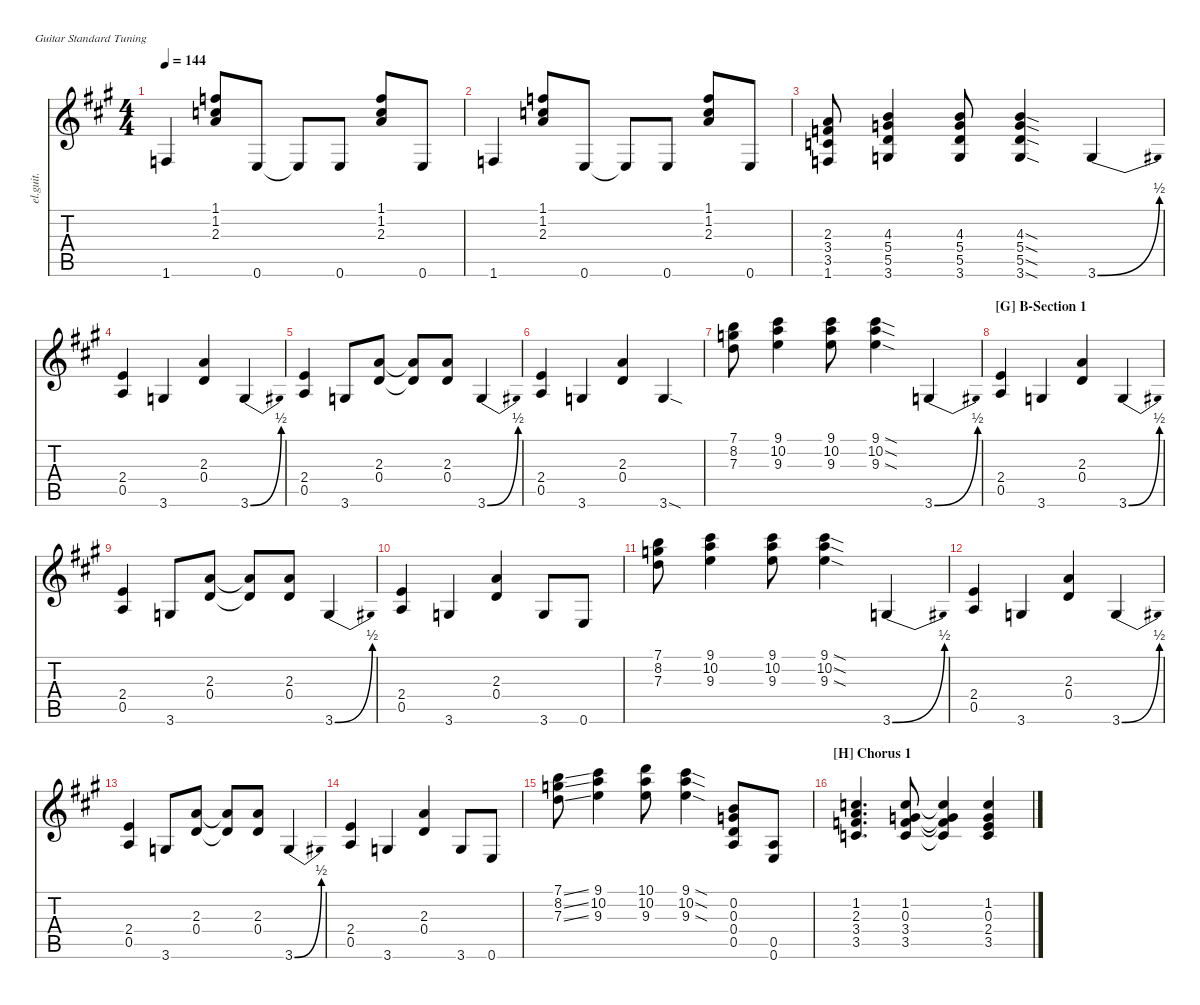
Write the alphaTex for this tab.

\defaultSystemsLayout 4
\hideDynamics
\bracketExtendMode nobrackets
\track ("E.Guitar I (Left)" "el.guit.") {instrument distortionguitar}
\staff {score tabs}
\tuning (E4 B3 G3 D3 A2 E2)
\ts (4 4)
\tempo 144
\clef g2
\ks a
1.6{acc forcenatural}.4{dy mf beam Up} (1.1{acc forcenatural} 1.2{acc forcenatural} 2.3{acc forcenatural}).8{beam Up} 0.6{acc forcenatural}.8{beam Up} 0.6{t acc forcenatural}.8{beam Up} 0.6{acc forcenatural}.8{beam Up} (1.2{acc forcenatural} 1.1{acc forcenatural} 2.3{acc forcenatural}).8{beam Up} 0.6{acc forcenatural}.8{beam Up} |
1.6{acc forcenatural}.4{beam Up} (1.1{acc forcenatural} 1.2{acc forcenatural} 2.3{acc forcenatural}).8{beam Up} 0.6{acc forcenatural}.8{beam Up} 0.6{t acc forcenatural}.8{beam Up} 0.6{acc forcenatural}.8{beam Up} (1.2{acc forcenatural} 1.1{acc forcenatural} 2.3{acc forcenatural}).8{beam Up} 0.6{acc forcenatural}.8{beam Up} |
(1.6{acc forcenatural} 3.5{acc forcenatural} 3.4{acc forcenatural} 2.3{acc forcenatural}).8{beam Up} (3.6{acc forcenatural} 5.5{acc forcenatural} 5.4{acc forcenatural} 4.3{acc forcenatural}).4{beam Up} (3.6{acc forcenatural} 5.5{acc forcenatural} 5.4{acc forcenatural} 4.3{acc forcenatural}).8{beam Up} (3.6{sod acc forcenatural} 5.5{sod acc forcenatural} 4.3{sod acc forcenatural} 5.4{sod acc forcenatural}).4{beam Up} 3.6{be (bend 0 0 59.4 2) acc forcenatural}.4{beam Up} |
(0.5{acc forcenatural} 2.4{acc forcenatural}).4{beam Up} 3.6{acc forcenatural}.4{beam Up} (0.4{acc forcenatural} 2.3{acc forcenatural}).4{beam Up} 3.6{be (bend 0 0 59.4 2) acc forcenatural}.4{beam Up} |
(0.5{acc forcenatural} 2.4{acc forcenatural}).4{beam Up} 3.6{acc forcenatural}.8{beam Up} (0.4{acc forcenatural} 2.3{acc forcenatural}).8{beam Up} (0.4{t acc forcenatural} 2.3{t acc forcenatural}).8{beam Up} (0.4{acc forcenatural} 2.3{acc forcenatural}).8{beam Up} 3.6{be (bend 0 0 59.4 2) acc forcenatural}.4{beam Up} |
(0.5{acc forcenatural} 2.4{acc forcenatural}).4{beam Up} 3.6{acc forcenatural}.4{beam Up} (0.4{acc forcenatural} 2.3{acc forcenatural}).4{beam Up} 3.6{sod acc forcenatural}.4{beam Up} |
(7.1{acc forcenatural} 8.2{acc forcenatural} 7.3{acc forcenatural}).8{beam Down} (9.1{acc #} 10.2{acc forcenatural} 9.3{acc forcenatural}).4{beam Down} (9.1{acc #} 10.2{acc forcenatural} 9.3{acc forcenatural}).8{beam Down} (9.1{sod acc #} 10.2{sod acc forcenatural} 9.3{sod acc forcenatural}).4{beam Down} 3.6{be (bend 0 0 59.4 2) acc forcenatural}.4{beam Up} |
\section ("G" "B-Section 1")
(0.5{acc forcenatural} 2.4{acc forcenatural}).4{beam Up} 3.6{acc forcenatural}.4{beam Up} (0.4{acc forcenatural} 2.3{acc forcenatural}).4{beam Up} 3.6{be (bend 0 0 59.4 2) acc forcenatural}.4{beam Up} |
(0.5{acc forcenatural} 2.4{acc forcenatural}).4{beam Up} 3.6{acc forcenatural}.8{beam Up} (0.4{acc forcenatural} 2.3{acc forcenatural}).8{beam Up} (0.4{t acc forcenatural} 2.3{t acc forcenatural}).8{beam Up} (0.4{acc forcenatural} 2.3{acc forcenatural}).8{beam Up} 3.6{be (bend 0 0 59.4 2) acc forcenatural}.4{beam Up} |
(0.5{acc forcenatural} 2.4{acc forcenatural}).4{beam Up} 3.6{acc forcenatural}.4{beam Up} (0.4{acc forcenatural} 2.3{acc forcenatural}).4{beam Up} 3.6{acc forcenatural}.8{beam Up} 0.6{acc forcenatural}.8{beam Up} |
(7.1{acc forcenatural} 8.2{acc forcenatural} 7.3{acc forcenatural}).8{beam Down} (9.1{acc #} 10.2{acc forcenatural} 9.3{acc forcenatural}).4{beam Down} (9.1{acc #} 10.2{acc forcenatural} 9.3{acc forcenatural}).8{beam Down} (9.1{sod acc #} 10.2{sod acc forcenatural} 9.3{sod acc forcenatural}).4{beam Down} 3.6{be (bend 0 0 59.4 2) acc forcenatural}.4{beam Up} |
(0.5{acc forcenatural} 2.4{acc forcenatural}).4{beam Up} 3.6{acc forcenatural}.4{beam Up} (0.4{acc forcenatural} 2.3{acc forcenatural}).4{beam Up} 3.6{be (bend 0 0 59.4 2) acc forcenatural}.4{beam Up} |
(0.5{acc forcenatural} 2.4{acc forcenatural}).4{beam Up} 3.6{acc forcenatural}.8{beam Up} (0.4{acc forcenatural} 2.3{acc forcenatural}).8{beam Up} (0.4{t acc forcenatural} 2.3{t acc forcenatural}).8{beam Up} (0.4{acc forcenatural} 2.3{acc forcenatural}).8{beam Up} 3.6{be (bend 0 0 59.4 2) acc forcenatural}.4{beam Up} |
(0.5{acc forcenatural} 2.4{acc forcenatural}).4{beam Up} 3.6{acc forcenatural}.4{beam Up} (0.4{acc forcenatural} 2.3{acc forcenatural}).4{beam Up} 3.6{acc forcenatural}.8{beam Up} 0.6{acc forcenatural}.8{beam Up} |
(7.1{ss acc forcenatural} 8.2{ss acc forcenatural} 7.3{ss acc forcenatural}).8{beam Down} (9.1{acc #} 10.2{acc forcenatural} 9.3{acc forcenatural}).4{beam Down} (10.1{acc forcenatural} 10.2{acc forcenatural} 9.3{acc forcenatural}).8{beam Down} (9.1{sod acc #} 10.2{sod acc forcenatural} 9.3{sod acc forcenatural}).4{beam Down} (0.2{acc forcenatural} 0.3{acc forcenatural} 0.4{acc forcenatural} 0.5{acc forcenatural}).8{beam Up} (0.5{acc forcenatural} 0.6{acc forcenatural}).8{beam Up} |
\section ("H" "Chorus 1")
(3.5{acc forcenatural} 3.4{acc forcenatural} 2.3{acc forcenatural} 1.2{acc forcenatural}).4{d beam Up} (3.5{acc forcenatural} 3.4{acc forcenatural} 0.3{acc forcenatural} 1.2{acc forcenatural}).8{beam Up} (3.5{t acc forcenatural} 3.4{t acc forcenatural} 0.3{t acc forcenatural} 1.2{t acc forcenatural}).4{beam Up} (3.5{acc forcenatural} 2.4{acc forcenatural} 0.3{acc forcenatural} 1.2{acc forcenatural}).4{beam Up}
